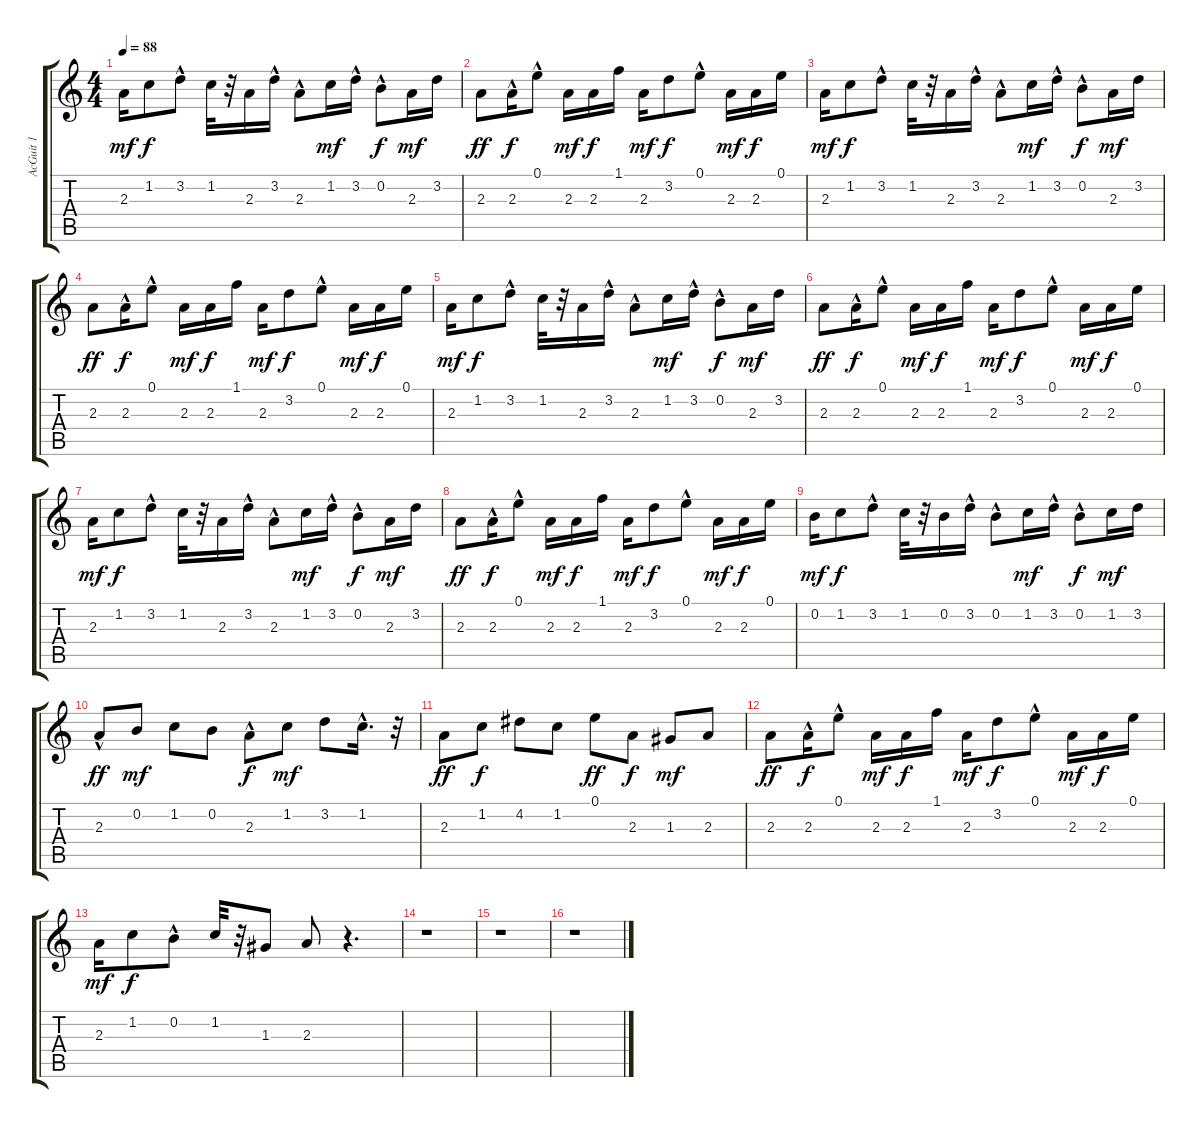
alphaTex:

\track ("AcGuit 1" "AcGuit 1") {instrument acousticguitarsteel}
\staff {score tabs}
\tuning (E4 B3 G3 D3 A2 E2) {hide}
\ts (4 4)
\tempo 88
\clef g2
\ks c
2.3.16{dy mf} 1.2.8{dy f} 3.2{hac}.8 1.2.32 r.32 2.3.16 3.2{hac}.16 2.3{hac}.8 1.2.16{dy mf} 3.2{hac}.16 0.2{hac}.8{dy f} 2.3.16{dy mf} 3.2.16 |
2.3.8{dy ff} 2.3{hac}.16{dy f} 0.1{hac}.8 2.3.16{dy mf} 2.3.16{dy f} 1.1.16 2.3.16{dy mf} 3.2.8{dy f} 0.1{hac}.8 2.3.16{dy mf} 2.3.16{dy f} 0.1.16 |
2.3.16{dy mf} 1.2.8{dy f} 3.2{hac}.8 1.2.32 r.32 2.3.16 3.2{hac}.16 2.3{hac}.8 1.2.16{dy mf} 3.2{hac}.16 0.2{hac}.8{dy f} 2.3.16{dy mf} 3.2.16 |
2.3.8{dy ff} 2.3{hac}.16{dy f} 0.1{hac}.8 2.3.16{dy mf} 2.3.16{dy f} 1.1.16 2.3.16{dy mf} 3.2.8{dy f} 0.1{hac}.8 2.3.16{dy mf} 2.3.16{dy f} 0.1.16 |
2.3.16{dy mf} 1.2.8{dy f} 3.2{hac}.8 1.2.32 r.32 2.3.16 3.2{hac}.16 2.3{hac}.8 1.2.16{dy mf} 3.2{hac}.16 0.2{hac}.8{dy f} 2.3.16{dy mf} 3.2.16 |
2.3.8{dy ff} 2.3{hac}.16{dy f} 0.1{hac}.8 2.3.16{dy mf} 2.3.16{dy f} 1.1.16 2.3.16{dy mf} 3.2.8{dy f} 0.1{hac}.8 2.3.16{dy mf} 2.3.16{dy f} 0.1.16 |
2.3.16{dy mf} 1.2.8{dy f} 3.2{hac}.8 1.2.32 r.32 2.3.16 3.2{hac}.16 2.3{hac}.8 1.2.16{dy mf} 3.2{hac}.16 0.2{hac}.8{dy f} 2.3.16{dy mf} 3.2.16 |
2.3.8{dy ff} 2.3{hac}.16{dy f} 0.1{hac}.8 2.3.16{dy mf} 2.3.16{dy f} 1.1.16 2.3.16{dy mf} 3.2.8{dy f} 0.1{hac}.8 2.3.16{dy mf} 2.3.16{dy f} 0.1.16 |
0.2.16{dy mf} 1.2.8{dy f} 3.2{hac}.8 1.2.32 r.32 0.2.16 3.2{hac}.16 0.2{hac}.8 1.2.16{dy mf} 3.2{hac}.16 0.2{hac}.8{dy f} 1.2.16{dy mf} 3.2.16 |
2.3{hac}.8{dy ff} 0.2.8{dy mf} 1.2.8 0.2.8 2.3{hac}.8{dy f} 1.2.8{dy mf} 3.2.8 1.2{hac}.16{d} r.32 |
2.3.8{dy ff} 1.2.8{dy f} 4.2.8 1.2.8 0.1.8{dy ff} 2.3.8{dy f} 1.3.8{dy mf} 2.3.8 |
2.3.8{dy ff} 2.3{hac}.16{dy f} 0.1{hac}.8 2.3.16{dy mf} 2.3.16{dy f} 1.1.16 2.3.16{dy mf} 3.2.8{dy f} 0.1{hac}.8 2.3.16{dy mf} 2.3.16{dy f} 0.1.16 |
2.3.16{dy mf} 1.2.8{dy f} 0.2{hac}.8 1.2.32 r.32 1.3.8 2.3.8 r.4{d} |
r.1 |
r.1 |
r.1
